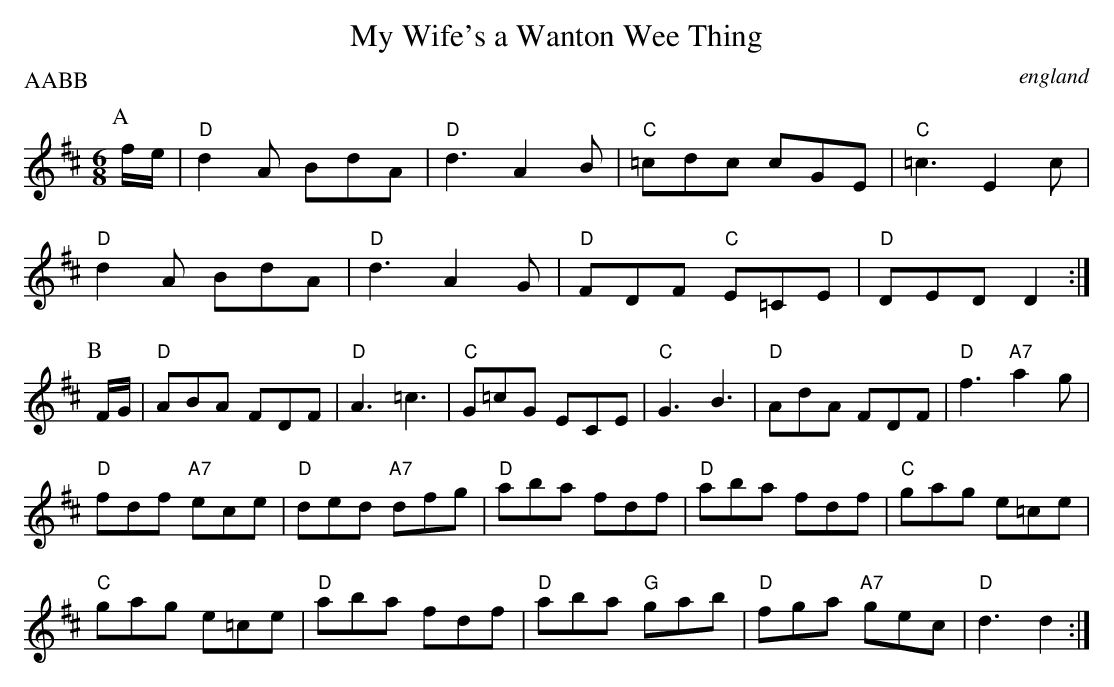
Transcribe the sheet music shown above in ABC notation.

X:1
T:My Wife's a Wanton Wee Thing
O:england
P:AABB
M:6/8
K:D
P:A
f/2e/2|"D"d2A BdA|"D"d3 A2B|"C"=cdc cGE|"C"=c3 E2c|
"D"d2A BdA|"D"d3 A2G|"D"FDF "C"E=CE|"D"DED D2:|
P:B
F/2G/2|"D"ABA FDF|"D"A3 =c3|"C"G=cG ECE|"C"G3 B3|"D"AdA FDF|"D"f3 "A7"a2g|
"D"fdf "A7"ece|"D"ded "A7"dfg|"D"aba fdf|"D"aba fdf|"C"gag e=ce|
"C"gag e=ce|"D"aba fdf|"D"aba "G"gab|"D"fga "A7"gec|"D"d3 d2:|
